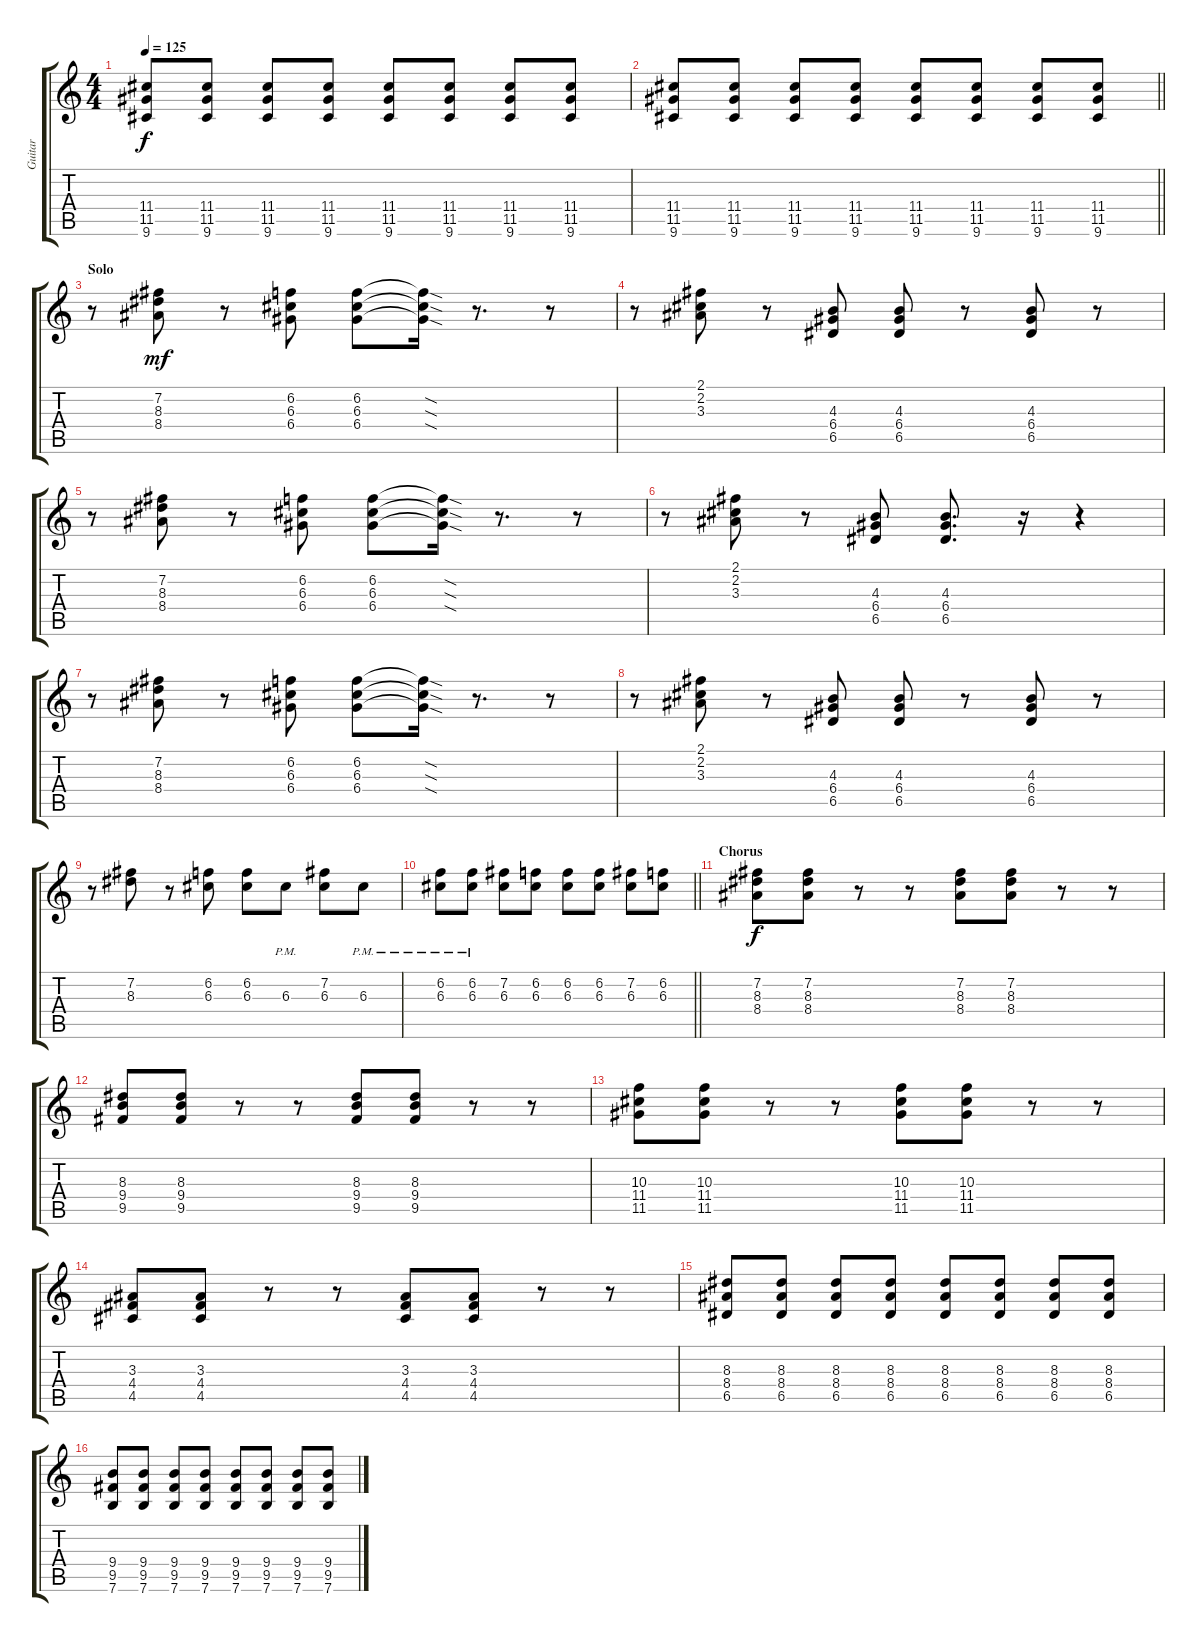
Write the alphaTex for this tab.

\track ("Guitar" "Guitar") {instrument distortionguitar}
\staff {score tabs}
\tuning (E4 B3 G3 D3 A2 E2) {hide}
\ts (4 4)
\tempo 125
\clef g2
\ks c
(11.4 11.5 9.6).8{dy f} (11.4 11.5 9.6).8 (11.4 11.5 9.6).8 (11.4 11.5 9.6).8 (11.4 11.5 9.6).8 (11.4 11.5 9.6).8 (11.4 11.5 9.6).8 (11.4 11.5 9.6).8 |
\barLineRight lightlight
(11.4 11.5 9.6).8 (11.4 11.5 9.6).8 (11.4 11.5 9.6).8 (11.4 11.5 9.6).8 (11.4 11.5 9.6).8 (11.4 11.5 9.6).8 (11.4 11.5 9.6).8 (11.4 11.5 9.6).8 |
\section ("" "Solo")
r.8{balance 2} (7.2 8.3 8.4).8{dy mf} r.8 (6.2 6.3 6.4).8 (6.2 6.3 6.4).8 (6.2{sod t} 6.3{sod t} 6.4{sod t}).16 r.8{d} r.8 |
r.8 (2.1 2.2 3.3).8 r.8 (4.3 6.4 6.5).8 (4.3 6.4 6.5).8 r.8 (4.3 6.4 6.5).8 r.8 |
r.8 (7.2 8.3 8.4).8 r.8 (6.2 6.3 6.4).8 (6.2 6.3 6.4).8 (6.2{sod t} 6.3{sod t} 6.4{sod t}).16 r.8{d} r.8 |
r.8 (2.1 2.2 3.3).8 r.8 (4.3 6.4 6.5).8 (4.3 6.4 6.5).8{d} r.16 r.4 |
r.8 (7.2 8.3 8.4).8 r.8 (6.2 6.3 6.4).8 (6.2 6.3 6.4).8 (6.2{sod t} 6.3{sod t} 6.4{sod t}).16 r.8{d} r.8 |
r.8 (2.1 2.2 3.3).8 r.8 (4.3 6.4 6.5).8 (4.3 6.4 6.5).8 r.8 (4.3 6.4 6.5).8 r.8 |
r.8 (7.2 8.3).8 r.8 (6.2 6.3).8 (6.2 6.3).8 6.3{pm}.8 (7.2 6.3).8 6.3{pm}.8 |
\barLineRight lightlight
(6.2{pm} 6.3{pm}).8 (6.2{pm} 6.3{pm}).8 (7.2 6.3).8 (6.2 6.3).8 (6.2 6.3).8 (6.2 6.3).8 (7.2 6.3).8 (6.2 6.3).8 |
\section ("" "Chorus")
(7.2 8.3 8.4).8{dy f balance 0 instrument acousticguitarsteel} (7.2 8.3 8.4).8 r.8 r.8 (7.2 8.3 8.4).8 (7.2 8.3 8.4).8 r.8 r.8 |
(8.3 9.4 9.5).8 (8.3 9.4 9.5).8 r.8 r.8 (8.3 9.4 9.5).8 (8.3 9.4 9.5).8 r.8 r.8 |
(10.3 11.4 11.5).8 (10.3 11.4 11.5).8 r.8 r.8 (10.3 11.4 11.5).8 (10.3 11.4 11.5).8 r.8 r.8 |
(3.3 4.4 4.5).8 (3.3 4.4 4.5).8 r.8 r.8 (3.3 4.4 4.5).8 (3.3 4.4 4.5).8 r.8 r.8 |
(8.3 8.4 6.5).8{instrument distortionguitar} (8.3 8.4 6.5).8 (8.3 8.4 6.5).8 (8.3 8.4 6.5).8 (8.3 8.4 6.5).8 (8.3 8.4 6.5).8 (8.3 8.4 6.5).8 (8.3 8.4 6.5).8 |
(9.4 9.5 7.6).8 (9.4 9.5 7.6).8 (9.4 9.5 7.6).8 (9.4 9.5 7.6).8 (9.4 9.5 7.6).8 (9.4 9.5 7.6).8 (9.4 9.5 7.6).8 (9.4 9.5 7.6).8
